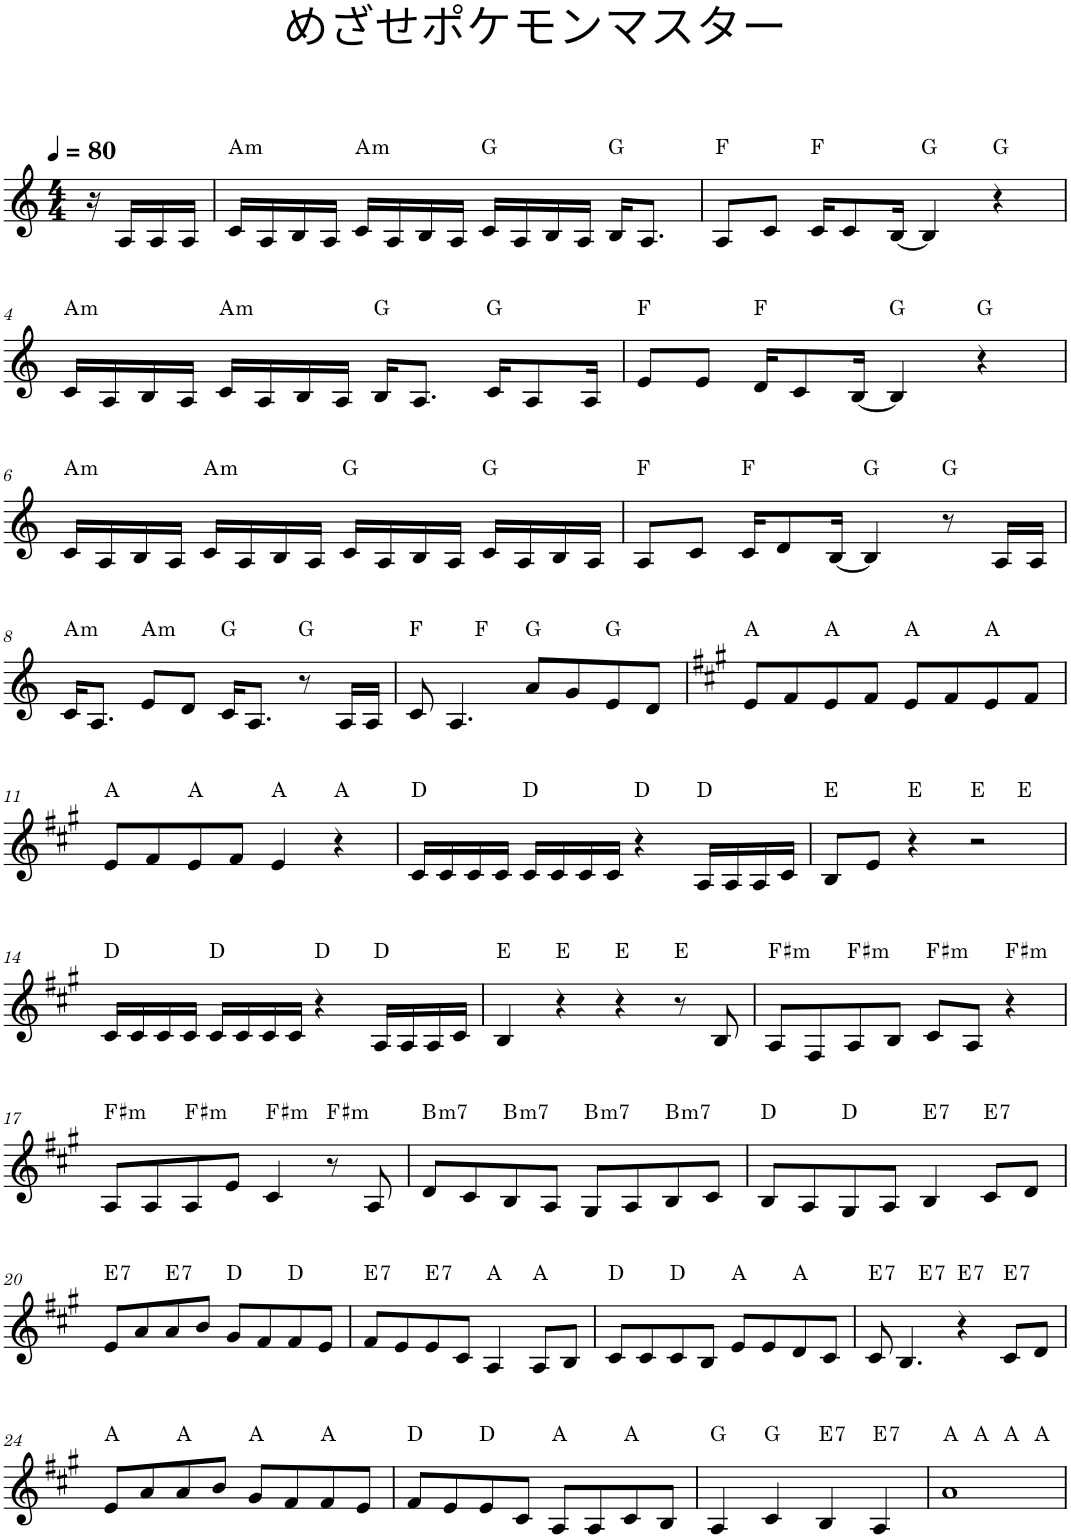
**kern	**harte
*part1	*part1
*staff1	*
*I"Piano	*
*I'Pno.	*
*clefG2	*
*k[]	*
*M4/4	*
*MM80	*
=1	=1
16r	.
16A/LL	.
16A/	.
16A/JJ	.
=2	=2
!	!LO:H:kt=m
16c/LL	A:min
16A/	.
16B/	.
16A/JJ	.
!	!LO:H:kt=m
16c/LL	A:min
16A/	.
16B/	.
16A/JJ	.
16c/LL	G:maj
16A/	.
16B/	.
16A/JJ	.
16B/KL	G:maj
8.A/J	.
=3	=3
8A/L	F:maj
8c/J	.
16c/KL	F:maj
8c/	.
[16B/Jk	.
4B/]	G:maj
4r	G:maj
!!LO:LB:g=z
=4	=4
!	!LO:H:kt=m
16c/LL	A:min
16A/	.
16B/	.
16A/JJ	.
!	!LO:H:kt=m
16c/LL	A:min
16A/	.
16B/	.
16A/JJ	.
16B/KL	G:maj
8.A/J	.
16c/KL	G:maj
8A/	.
16A/Jk	.
=5	=5
8e/L	F:maj
8e/J	.
16d/KL	F:maj
8c/	.
[16B/Jk	.
4B/]	G:maj
4r	G:maj
!!LO:LB:g=z
=6	=6
!	!LO:H:kt=m
16c/LL	A:min
16A/	.
16B/	.
16A/JJ	.
!	!LO:H:kt=m
16c/LL	A:min
16A/	.
16B/	.
16A/JJ	.
16c/LL	G:maj
16A/	.
16B/	.
16A/JJ	.
16c/LL	G:maj
16A/	.
16B/	.
16A/JJ	.
=7	=7
8A/L	F:maj
8c/J	.
16c/KL	F:maj
8d/	.
[16B/Jk	.
4B/]	G:maj
8r	G:maj
16A/LL	.
16A/JJ	.
!!LO:LB:g=z
=8	=8
!	!LO:H:kt=m
16c/KL	A:min
8.A/J	.
!	!LO:H:kt=m
8e/L	A:min
8d/J	.
16c/KL	G:maj
8.A/J	.
8r	G:maj
16A/LL	.
16A/JJ	.
=9	=9
*^	*
8c/	4ryy	F:maj
4.A/	.	.
.	2.ryy	F:maj
8a/L	.	G:maj
8g/	.	.
8e/	.	G:maj
8d/J	.	.
*v	*v	*
=10	=10
*k[f#c#g#]	*
*A:	*
8e/L	A:maj
8f#/	.
8e/	A:maj
8f#/J	.
8e/L	A:maj
8f#/	.
8e/	A:maj
8f#/J	.
!!LO:LB:g=z
=11	=11
8e/L	A:maj
8f#/	.
8e/	A:maj
8f#/J	.
4e/	A:maj
4r	A:maj
=12	=12
16c#/LL	D:maj
16c#/	.
16c#/	.
16c#/JJ	.
16c#/LL	D:maj
16c#/	.
16c#/	.
16c#/JJ	.
4r	D:maj
16A/LL	D:maj
16A/	.
16A/	.
16c#/JJ	.
=13	=13
*^	*
8B/L	2.ryy	E:maj
8e/J	.	.
4r	.	E:maj
2r	.	E:maj
.	4ryy	E:maj
*v	*v	*
!!LO:LB:g=z
=14	=14
16c#/LL	D:maj
16c#/	.
16c#/	.
16c#/JJ	.
16c#/LL	D:maj
16c#/	.
16c#/	.
16c#/JJ	.
4r	D:maj
16A/LL	D:maj
16A/	.
16A/	.
16c#/JJ	.
=15	=15
4B/	E:maj
4r	E:maj
4r	E:maj
8r	E:maj
8B/	.
=16	=16
!	!LO:H:kt=♯m
8A/L	.
8F#/	.
!	!LO:H:kt=♯m
8A/	.
8B/J	.
!	!LO:H:kt=♯m
8c#/L	.
8A/J	.
!	!LO:H:kt=♯m
4r	.
!!LO:LB:g=z
=17	=17
!	!LO:H:kt=♯m
8A/L	.
8A/	.
!	!LO:H:kt=♯m
8A/	.
8e/J	.
!	!LO:H:kt=♯m
4c#/	.
!	!LO:H:kt=♯m
8r	.
8A/	.
=18	=18
!	!LO:H:kt=m7
8d/L	B:min7
8c#/	.
!	!LO:H:kt=m7
8B/	B:min7
8A/J	.
!	!LO:H:kt=m7
8G#/L	B:min7
8A/	.
!	!LO:H:kt=m7
8B/	B:min7
8c#/J	.
=19	=19
8B/L	D:maj
8A/	.
8G#/	D:maj
8A/J	.
!	!LO:H:kt=7
4B/	E:7
!	!LO:H:kt=7
8c#/L	E:7
8d/J	.
!!LO:LB:g=z
=20	=20
!	!LO:H:kt=7
8e/L	E:7
8a/	.
!	!LO:H:kt=7
8a/	E:7
8b/J	.
8g#/L	D:maj
8f#/	.
8f#/	D:maj
8e/J	.
=21	=21
!	!LO:H:kt=7
8f#/L	E:7
8e/	.
!	!LO:H:kt=7
8e/	E:7
8c#/J	.
4A/	A:maj
8A/L	A:maj
8B/J	.
=22	=22
8c#/L	D:maj
8c#/	.
8c#/	D:maj
8B/J	.
8e/L	A:maj
8e/	.
8d/	A:maj
8c#/J	.
=23	=23
!	!LO:H:kt=7
*^	*
8c#/	4ryy	E:7
4.B/	.	.
!	!	!LO:H:kt=7
.	2.ryy	E:7
!	!	!LO:H:kt=7
4r	.	E:7
!	!	!LO:H:kt=7
8c#/L	.	E:7
8d/J	.	.
*v	*v	*
!!LO:LB:g=z
=24	=24
8e/L	A:maj
8a/	.
8a/	A:maj
8b/J	.
8g#/L	A:maj
8f#/	.
8f#/	A:maj
8e/J	.
=25	=25
8f#/L	D:maj
8e/	.
8e/	D:maj
8c#/J	.
8A/L	A:maj
8A/	.
8c#/	A:maj
8B/J	.
=26	=26
4A/	G:maj
4c#/	G:maj
!	!LO:H:kt=7
4B/	E:7
!	!LO:H:kt=7
4A/	E:7
=27	=27
*^	*
*	*^	*
*	*	*^	*
1a	4ryy	2ryy	2.ryy	A:maj
.	2.ryy	.	.	A:maj
.	.	2ryy	.	A:maj
.	.	.	4ryy	A:maj
*v	*v	*v	*v	*
=	=
*-	*-
